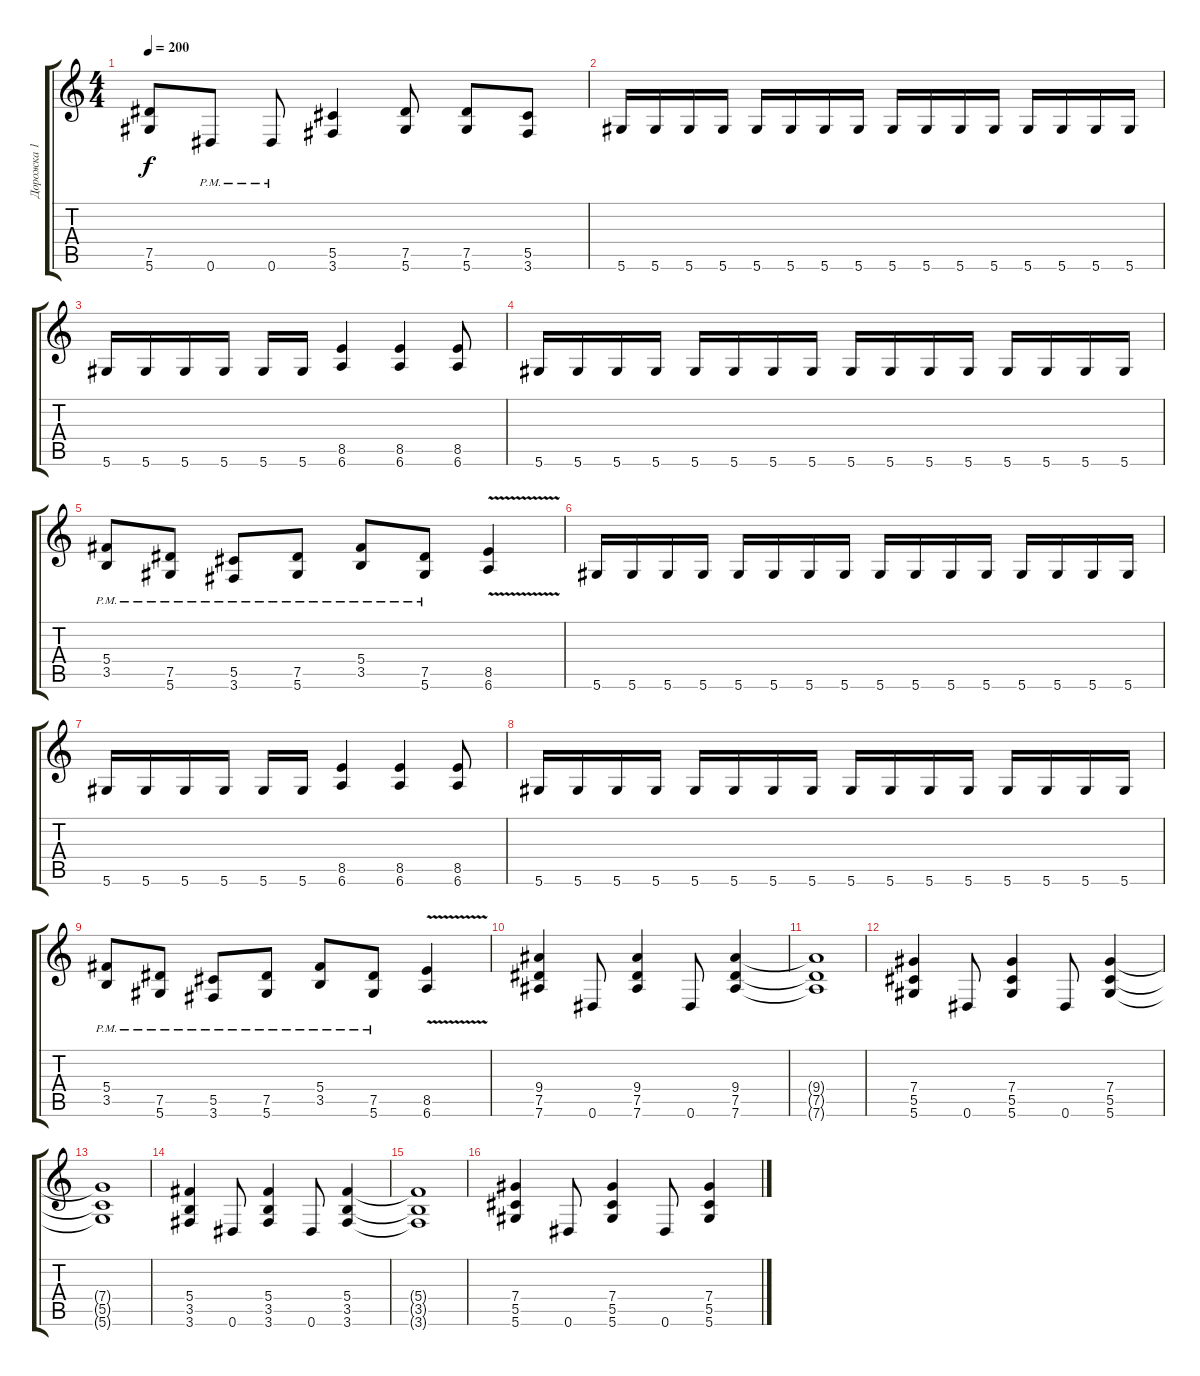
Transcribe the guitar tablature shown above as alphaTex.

\track ("Дорожка 1" "Дорожка 1") {instrument overdrivenguitar}
\staff {score tabs}
\tuning (Eb4 Bb3 Gb3 Db3 Ab2 Eb2) {hide}
\ts (4 4)
\tempo 200
\clef g2
\ks c
(7.5 5.6).8{dy f} 0.6{pm}.8 0.6{pm}.8 (5.5 3.6).4 (7.5 5.6).8 (7.5 5.6).8 (5.5 3.6).8 |
5.6.16 5.6.16 5.6.16 5.6.16 5.6.16 5.6.16 5.6.16 5.6.16 5.6.16 5.6.16 5.6.16 5.6.16 5.6.16 5.6.16 5.6.16 5.6.16 |
5.6.16 5.6.16 5.6.16 5.6.16 5.6.16 5.6.16 (8.5 6.6).4 (8.5 6.6).4 (8.5 6.6).8 |
5.6.16 5.6.16 5.6.16 5.6.16 5.6.16 5.6.16 5.6.16 5.6.16 5.6.16 5.6.16 5.6.16 5.6.16 5.6.16 5.6.16 5.6.16 5.6.16 |
(5.4{pm} 3.5{pm}).8 (7.5{pm} 5.6{pm}).8 (5.5{pm} 3.6{pm}).8 (7.5{pm} 5.6{pm}).8 (5.4{pm} 3.5{pm}).8 (7.5{pm} 5.6{pm}).8 (8.5{v} 6.6{v}).4 |
5.6.16 5.6.16 5.6.16 5.6.16 5.6.16 5.6.16 5.6.16 5.6.16 5.6.16 5.6.16 5.6.16 5.6.16 5.6.16 5.6.16 5.6.16 5.6.16 |
5.6.16 5.6.16 5.6.16 5.6.16 5.6.16 5.6.16 (8.5 6.6).4 (8.5 6.6).4 (8.5 6.6).8 |
5.6.16 5.6.16 5.6.16 5.6.16 5.6.16 5.6.16 5.6.16 5.6.16 5.6.16 5.6.16 5.6.16 5.6.16 5.6.16 5.6.16 5.6.16 5.6.16 |
(5.4{pm} 3.5{pm}).8 (7.5{pm} 5.6{pm}).8 (5.5{pm} 3.6{pm}).8 (7.5{pm} 5.6{pm}).8 (5.4{pm} 3.5{pm}).8 (7.5{pm} 5.6{pm}).8 (8.5{v} 6.6{v}).4 |
(9.4 7.5 7.6).4 0.6.8 (9.4 7.5 7.6).4 0.6.8 (9.4 7.5 7.6).4 |
(9.4{t} 7.5{t} 7.6{t}).1 |
(7.4 5.5 5.6).4 0.6.8 (7.4 5.5 5.6).4 0.6.8 (7.4 5.5 5.6).4 |
(7.4{t} 5.5{t} 5.6{t}).1 |
(5.4 3.5 3.6).4 0.6.8 (5.4 3.5 3.6).4 0.6.8 (5.4 3.5 3.6).4 |
(5.4{t} 3.5{t} 3.6{t}).1 |
(7.4 5.5 5.6).4 0.6.8 (7.4 5.5 5.6).4 0.6.8 (7.4 5.5 5.6).4
